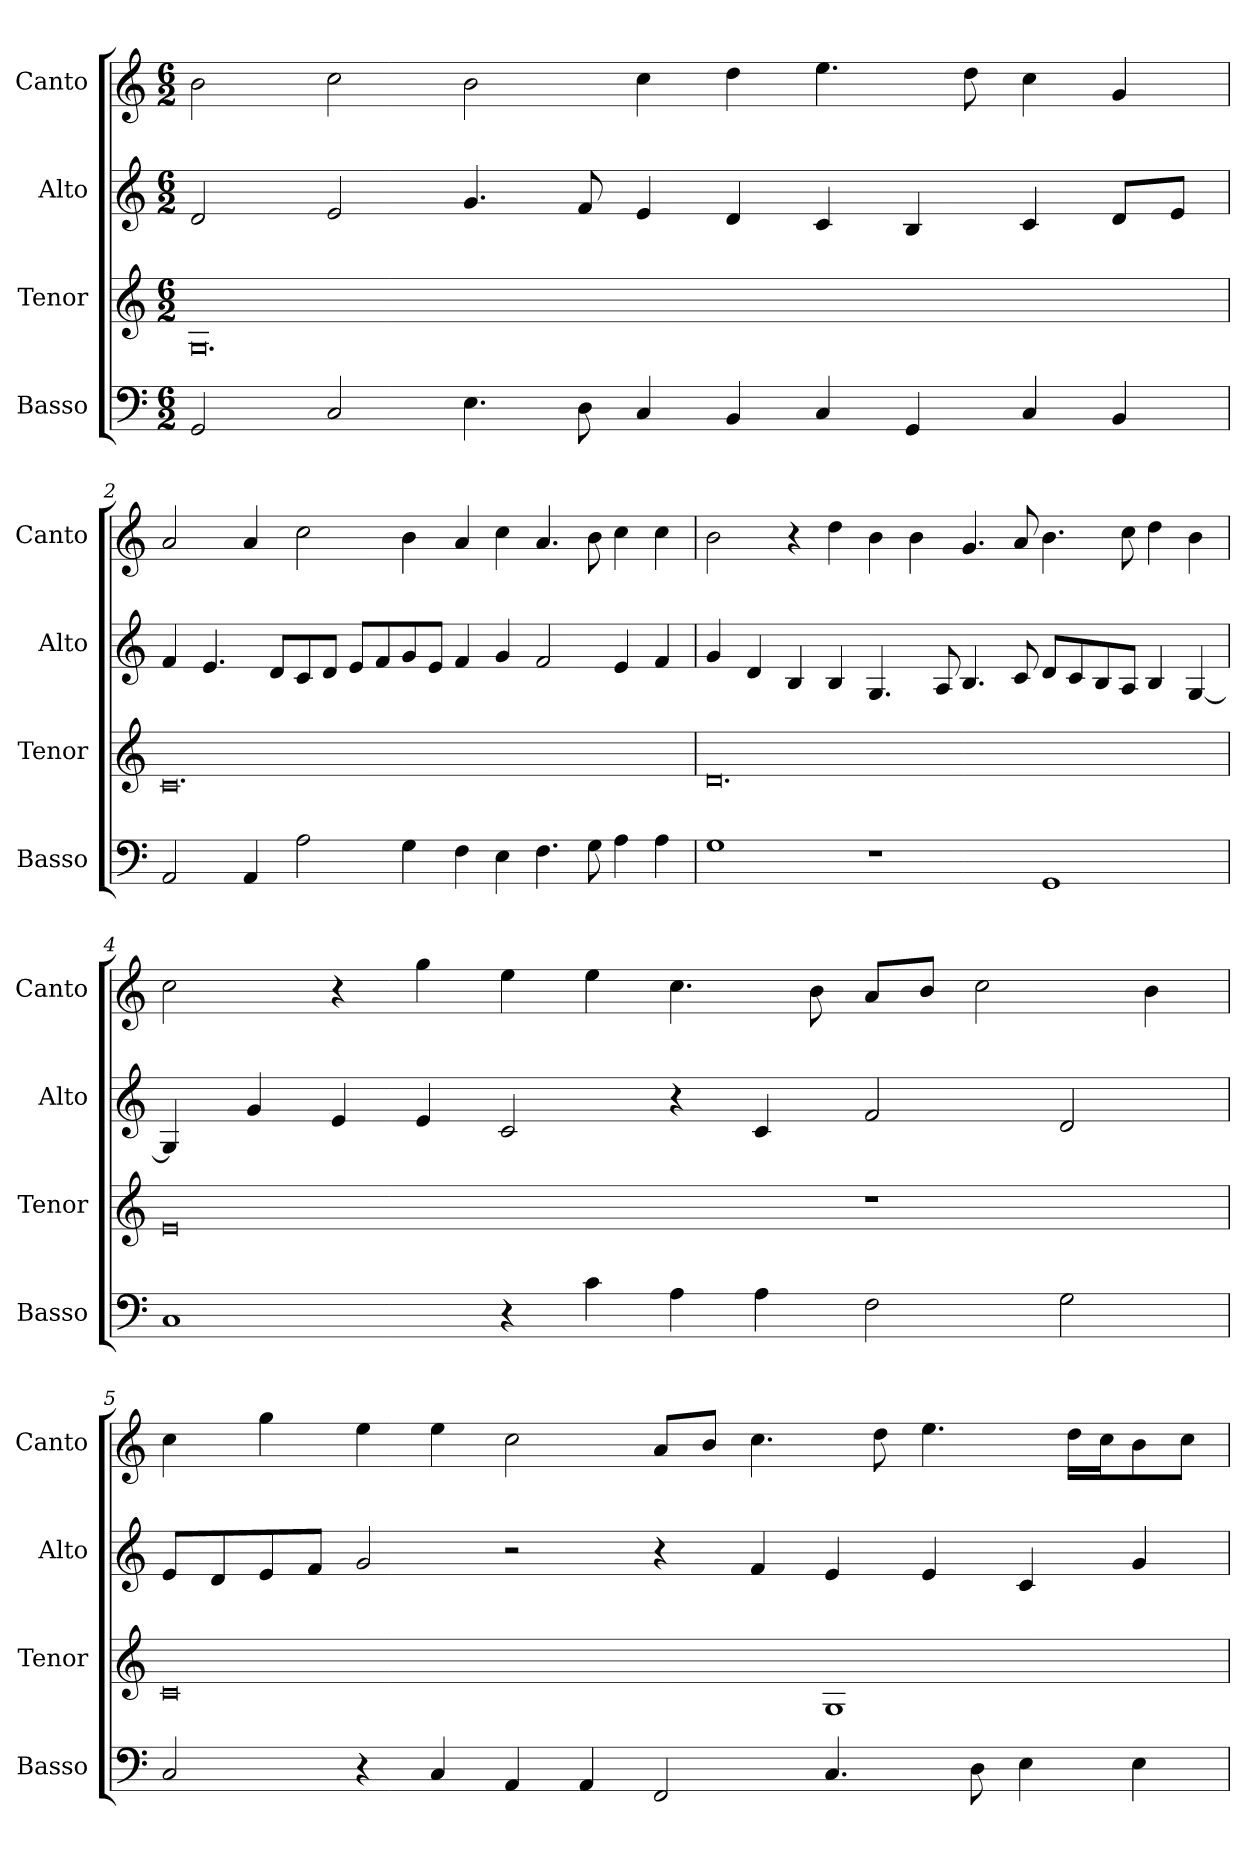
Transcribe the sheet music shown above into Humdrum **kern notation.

**kern	**kern	**kern	**kern
*part4	*part3	*part2	*part1
*staff4	*staff3	*staff2	*staff1
*I"Basso	*I"Tenor	*I"Alto	*I"Canto
*I'Basso	*I'Tenor	*I'Alto	*I'Canto
!!LO:PB:g=z
*clefF4	*clefG2	*clefG2	*clefG2
*k[]	*k[]	*k[]	*k[]
*C:	*C:	*C:	*C:
*M6/2	*M6/2	*M6/2	*M6/2
*MM160	*MM160	*MM160	*MM160
=1	=1	=1	=1
2GGi/	0.Gi	2di/	2bi\
2Ci/	.	2ei/	2cci\
4.Ei\	.	4.gi/	2bi\
8Di\	.	8fi/	.
4Ci/	.	4ei/	4cci\
4BBi/	.	4di/	4ddi\
4Ci/	.	4ci/	4.eei\
4GGi/	.	4Bi/	.
.	.	.	8ddi\
4Ci/	.	4ci/	4cci\
4BBi/	.	8di/L	4gi/
.	.	8ei/J	.
=2	=2	=2	=2
2AAi/	0.ci	4fi/	2ai/
.	.	4.ei/	.
4AAi/	.	.	4ai/
.	.	8di/L	.
2Ai\	.	8ci/	2cci\
.	.	8di/J	.
.	.	8ei/L	.
.	.	8fi/	.
4Gi\	.	8gi/	4bi\
.	.	8ei/J	.
4Fi\	.	4fi/	4ai/
4Ei\	.	4gi/	4cci\
4.Fi\	.	2fi/	4.ai/
8Gi\	.	.	8bi\
4Ai\	.	4ei/	4cci\
4Ai\	.	4fi/	4cci\
!!LO:LB:g=z
=3	=3	=3	=3
1Gi	0.di	4gi/	2bi\
.	.	4di/	.
.	.	4Bi/	4r
.	.	4Bi/	4ddi\
1r	.	4.Gi/	4bi\
.	.	.	4bi\
.	.	8Ai/	.
.	.	4.Bi/	4.gi/
.	.	8ci/	8ai/
1GGi	.	8di/L	4.bi\
.	.	8ci/	.
.	.	8Bi/	.
.	.	8Ai/J	8cci\
.	.	4Bi/	4ddi\
.	.	[<4Gi/	4bi\
=4	=4	=4	=4
1Ci	0ei	4Gi/]	2cci\
.	.	4gi/	.
.	.	4ei/	4r
.	.	4ei/	4ggi\
4r	.	2ci/	4eei\
4ci\	.	.	4eei\
4Ai\	.	4r	4.cci\
4Ai\	.	4ci/	.
.	.	.	8bi\
2Fi\	1r	2fi/	8ai/L
.	.	.	8bi/J
.	.	.	2cci\
2Gi\	.	2di/	.
.	.	.	4bi\
!!LO:PB:g=z
=5	=5	=5	=5
2Ci/	0ci	8ei/L	4cci\
.	.	8di/	.
.	.	8ei/	4ggi\
.	.	8fi/J	.
4r	.	2gi/	4eei\
4Ci/	.	.	4eei\
4AAi/	.	2r	2cci\
4AAi/	.	.	.
2FFi/	.	4r	8ai/L
.	.	.	8bi/J
.	.	4fi/	4.cci\
4.Ci/	1Gi	4ei/	.
.	.	.	8ddi\
.	.	4ei/	4.eei\
8Di\	.	.	.
4Ei\	.	4ci/	.
.	.	.	16ddi\LL
.	.	.	16cci\J
4Ei\	.	4gi/	8bi\
.	.	.	8cci\J
=	=	=	=
*-	*-	*-	*-
